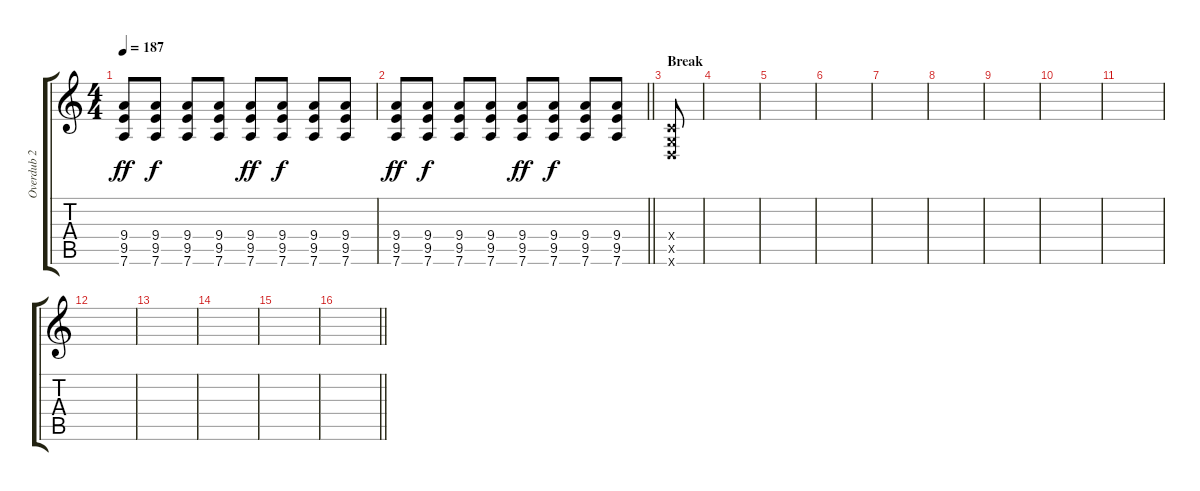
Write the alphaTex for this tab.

\track ("Overdub 2" "Overdub 2") {instrument overdrivenguitar}
\staff {score tabs}
\tuning (D4 A3 F3 C3 G2 D2) {hide}
\ts (4 4)
\tempo 187
\clef g2
\ks c
(9.4 9.5 7.6).8{dy ff} (9.4 9.5 7.6).8{dy f} (9.4 9.5 7.6).8 (9.4 9.5 7.6).8 (9.4 9.5 7.6).8{dy ff} (9.4 9.5 7.6).8{dy f} (9.4 9.5 7.6).8 (9.4 9.5 7.6).8 |
\barLineRight lightlight
(9.4 9.5 7.6).8{dy ff} (9.4 9.5 7.6).8{dy f} (9.4 9.5 7.6).8 (9.4 9.5 7.6).8 (9.4 9.5 7.6).8{dy ff} (9.4 9.5 7.6).8{dy f} (9.4 9.5 7.6).8 (9.4 9.5 7.6).8 |
\section ("" "Break")
(0.4{x} 0.5{x} 0.6{x}).8 |
|
|
|
|
|
|
|
|
|
|
|
|
\barLineRight lightlight
